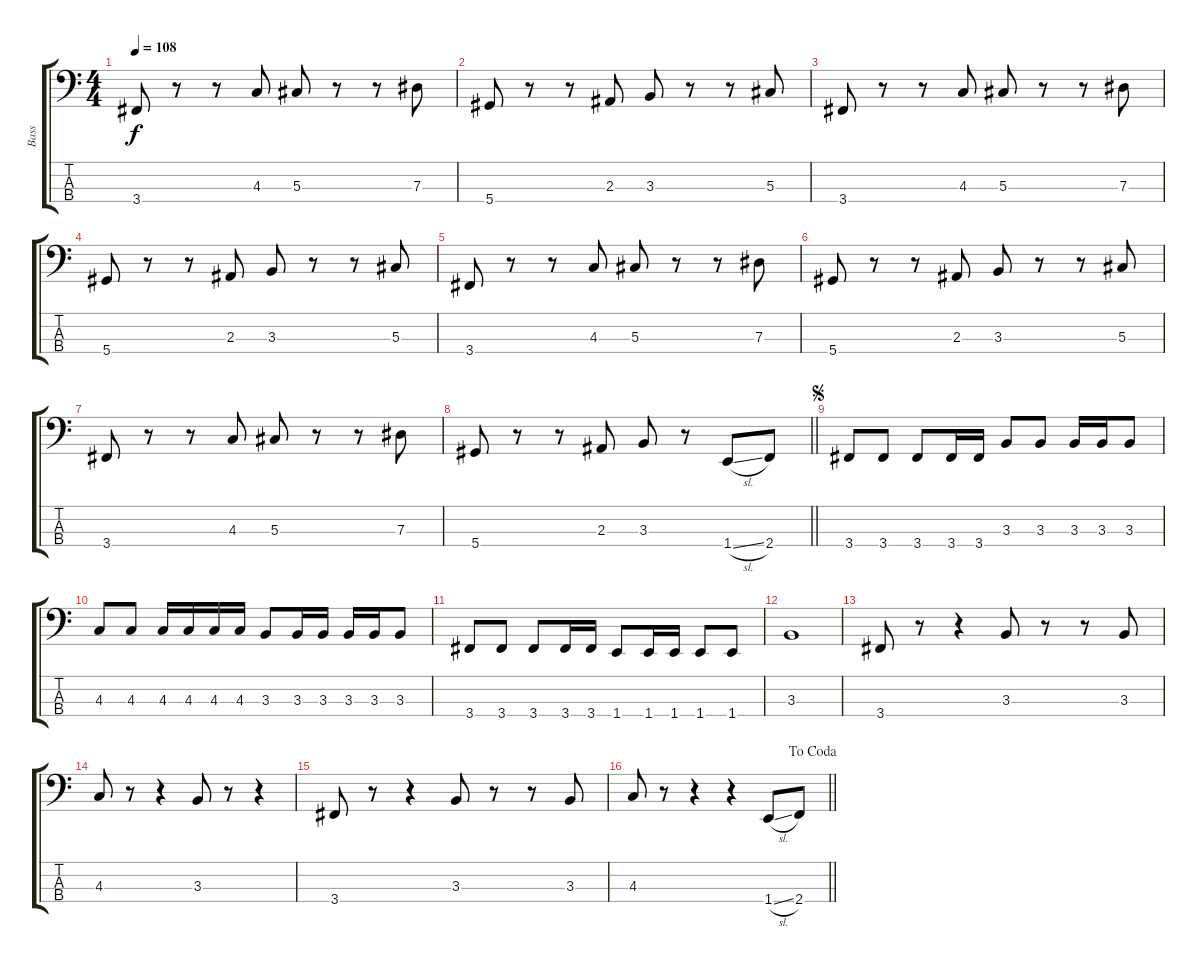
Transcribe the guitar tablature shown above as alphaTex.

\track ("Bass" "Bass") {instrument electricbassfinger}
\staff {score tabs}
\tuning (Gb2 Db2 Ab1 Eb1) {hide}
\ts (4 4)
\tempo 108
\clef f4
\ks c
3.4.8{dy f instrument electricbassfinger} r.8 r.8 4.3.8 5.3.8 r.8 r.8 7.3.8 |
5.4.8 r.8 r.8 2.3.8 3.3.8 r.8 r.8 5.3.8 |
3.4.8 r.8 r.8 4.3.8 5.3.8 r.8 r.8 7.3.8 |
5.4.8 r.8 r.8 2.3.8 3.3.8 r.8 r.8 5.3.8 |
3.4.8 r.8 r.8 4.3.8 5.3.8 r.8 r.8 7.3.8 |
5.4.8 r.8 r.8 2.3.8 3.3.8 r.8 r.8 5.3.8 |
3.4.8 r.8 r.8 4.3.8 5.3.8 r.8 r.8 7.3.8 |
\barLineRight lightlight
5.4.8 r.8 r.8 2.3.8 3.3.8 r.8 1.4{sl}.8 2.4.8 |
\jump segno
3.4.8 3.4.8 3.4.8 3.4.16 3.4.16 3.3.8 3.3.8 3.3.16 3.3.16 3.3.8 |
4.3.8 4.3.8 4.3.16 4.3.16 4.3.16 4.3.16 3.3.8 3.3.16 3.3.16 3.3.16 3.3.16 3.3.8 |
3.4.8 3.4.8 3.4.8 3.4.16 3.4.16 1.4.8 1.4.16 1.4.16 1.4.8 1.4.8 |
3.3.1 |
3.4.8 r.8 r.4 3.3.8 r.8 r.8 3.3.8 |
4.3.8 r.8 r.4 3.3.8 r.8 r.4 |
3.4.8 r.8 r.4 3.3.8 r.8 r.8 3.3.8 |
\jump dacoda
\barLineRight lightlight
4.3.8 r.8 r.4 r.4 1.4{sl}.8 2.4.8
